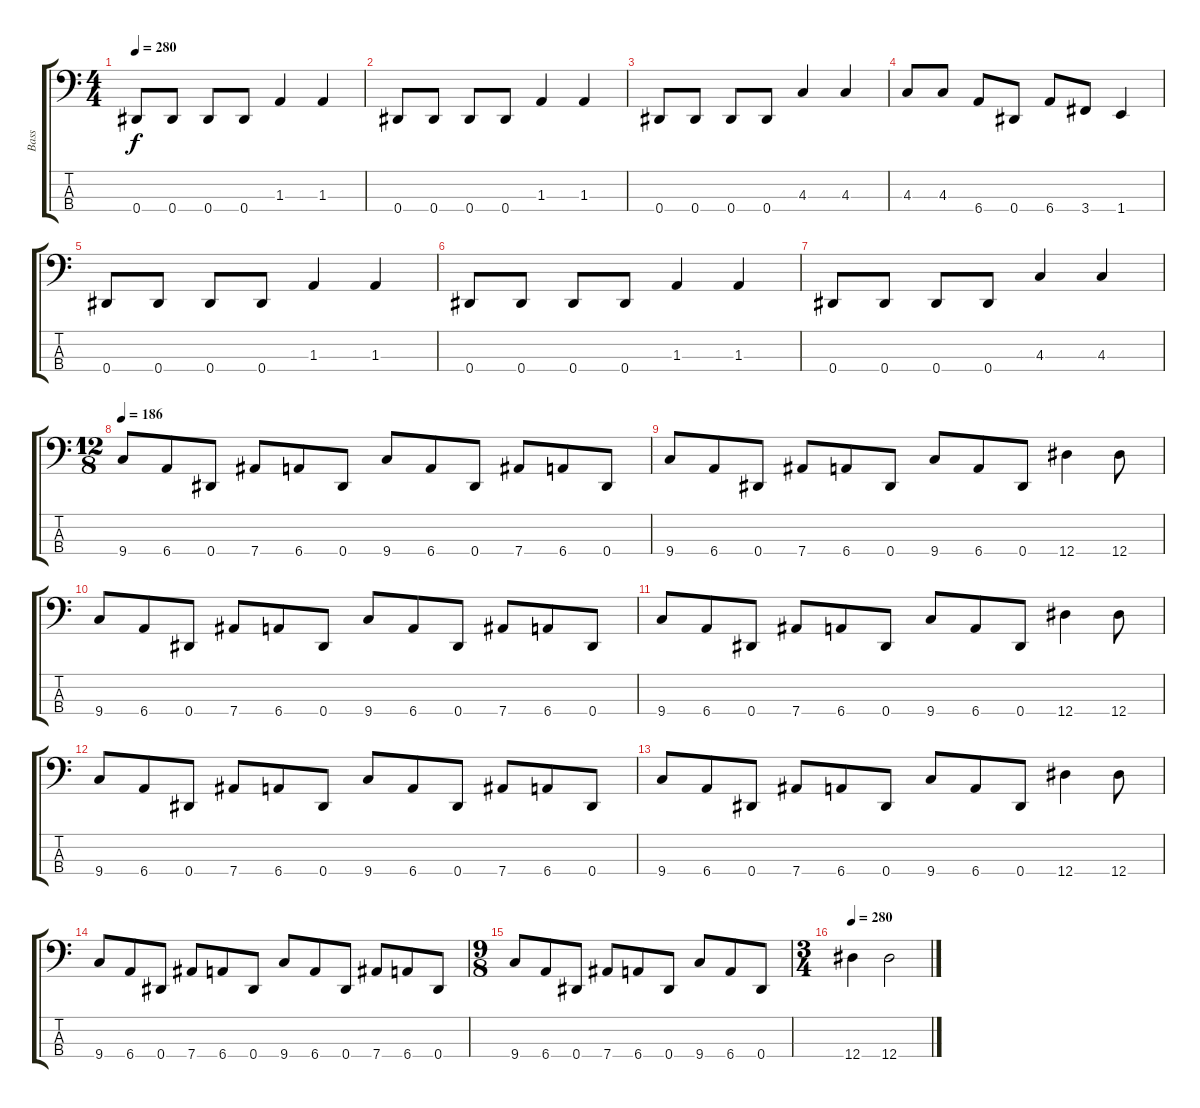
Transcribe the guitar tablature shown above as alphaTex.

\track ("Bass" "Bass") {instrument electricbassfinger}
\staff {score tabs}
\tuning (Gb2 Db2 Ab1 Eb1) {hide}
\ts (4 4)
\tempo 280
\clef f4
\ks c
0.4.8{dy f} 0.4.8 0.4.8 0.4.8 1.3.4 1.3.4 |
0.4.8 0.4.8 0.4.8 0.4.8 1.3.4 1.3.4 |
0.4.8 0.4.8 0.4.8 0.4.8 4.3.4 4.3.4 |
4.3.8 4.3.8 6.4.8 0.4.8 6.4.8 3.4.8 1.4.4 |
0.4.8 0.4.8 0.4.8 0.4.8 1.3.4 1.3.4 |
0.4.8 0.4.8 0.4.8 0.4.8 1.3.4 1.3.4 |
0.4.8 0.4.8 0.4.8 0.4.8 4.3.4 4.3.4 |
\ts (12 8)
\tempo 186
9.4.8 6.4.8 0.4.8 7.4.8 6.4.8 0.4.8 9.4.8 6.4.8 0.4.8 7.4.8 6.4.8 0.4.8 |
9.4.8 6.4.8 0.4.8 7.4.8 6.4.8 0.4.8 9.4.8 6.4.8 0.4.8 12.4.4 12.4.8 |
9.4.8 6.4.8 0.4.8 7.4.8 6.4.8 0.4.8 9.4.8 6.4.8 0.4.8 7.4.8 6.4.8 0.4.8 |
9.4.8 6.4.8 0.4.8 7.4.8 6.4.8 0.4.8 9.4.8 6.4.8 0.4.8 12.4.4 12.4.8 |
9.4.8 6.4.8 0.4.8 7.4.8 6.4.8 0.4.8 9.4.8 6.4.8 0.4.8 7.4.8 6.4.8 0.4.8 |
9.4.8 6.4.8 0.4.8 7.4.8 6.4.8 0.4.8 9.4.8 6.4.8 0.4.8 12.4.4 12.4.8 |
9.4.8 6.4.8 0.4.8 7.4.8 6.4.8 0.4.8 9.4.8 6.4.8 0.4.8 7.4.8 6.4.8 0.4.8 |
\ts (9 8)
9.4.8 6.4.8 0.4.8 7.4.8 6.4.8 0.4.8 9.4.8 6.4.8 0.4.8 |
\ts (3 4)
\tempo 280
12.4.4 12.4.2
